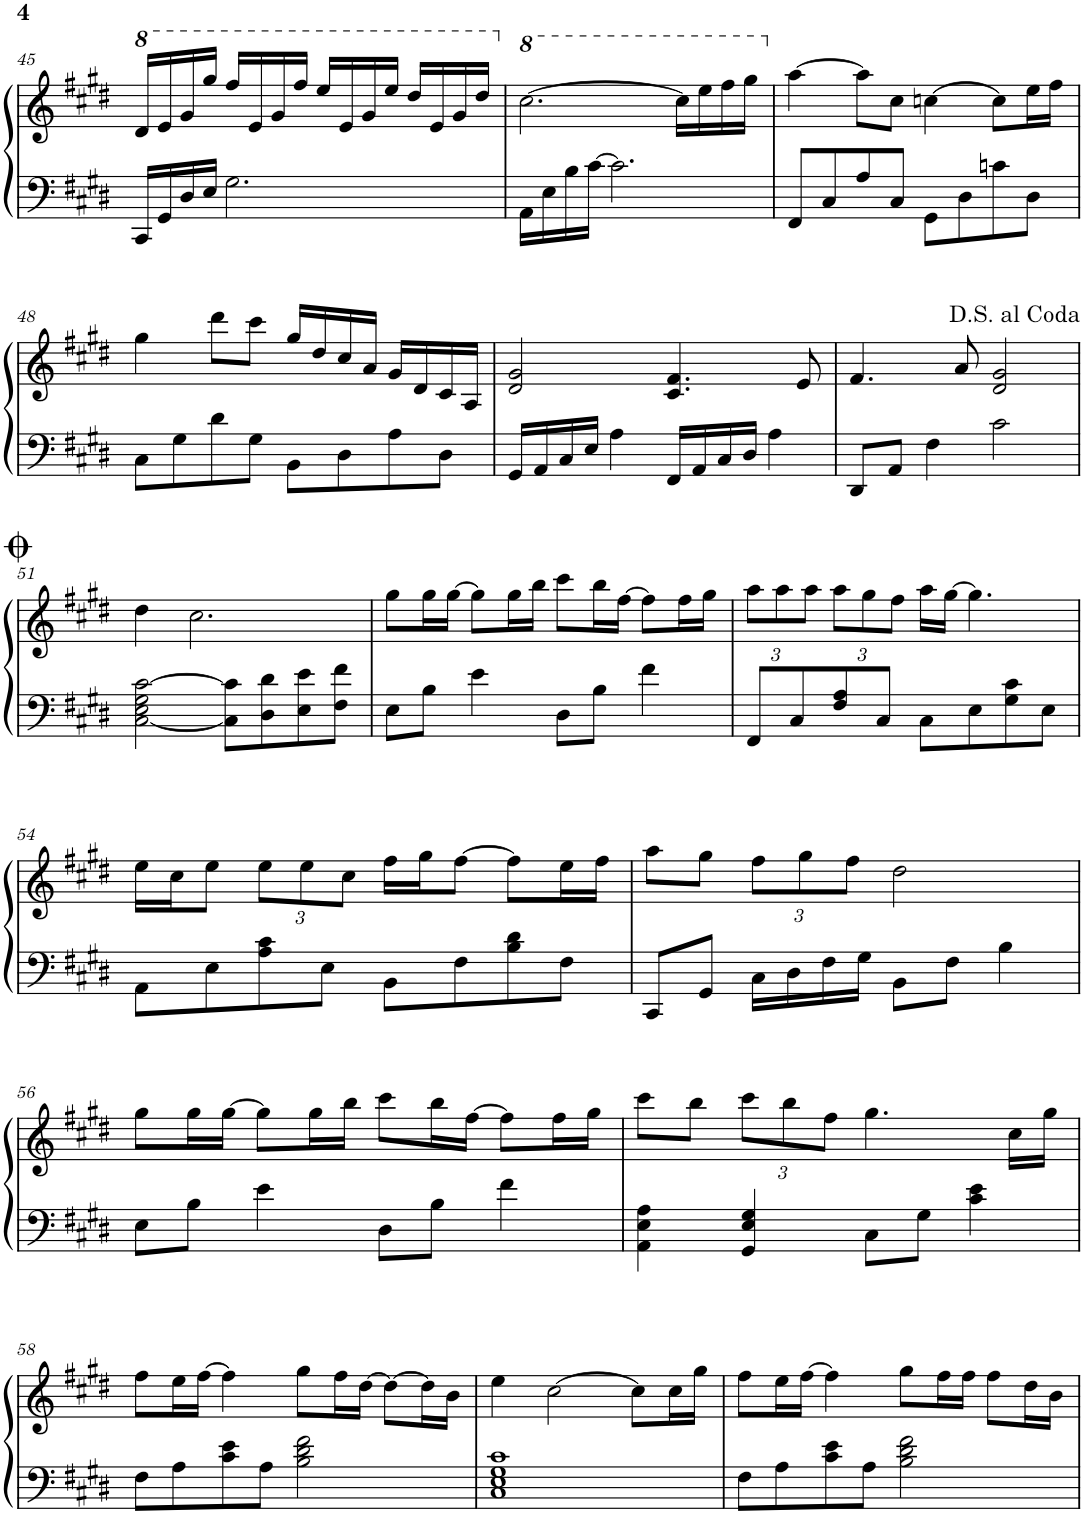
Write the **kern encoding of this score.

**kern	**kern
*part1	*part1
*staff2	*staff1
*I"Piano	*
*I'Pno.	*
!!LO:PB:g=z
*clefF4	*clefG2
*k[f#c#g#d#]	*k[f#c#g#d#]
*M4/4	*M4/4
*	*8va
=45	=45
16CC#/LL	16dd#/LL
16GG#/	16ee/
16D#/	16gg#/
16E/JJ	16ggg#/JJ
2.G#\	16fff#/LL
.	16ee/
.	16gg#/
.	16fff#/JJ
.	16eee/LL
.	16ee/
.	16gg#/
.	16eee/JJ
.	16ddd#/LL
.	16ee/
.	16gg#/
.	16ddd#/JJ
=46	=46
*	*X8va
*	*8va
16AA\LL	[2.ccc#\
16E\	.
16B\	.
[16c#\JJ	.
2.c#\]	.
.	16ccc#\LL]
.	16eee\
.	16fff#\
.	16ggg#\JJ
=47	=47
*	*X8va
8FF#/L	[4aa\
8C#/	.
8A/	8aa\L]
8C#/J	8cc#\J
8GG#\L	[4ccn\
8D#\	.
8cn\	8cc\L]
8D#\J	16ee\L
.	16ff#\JJ
!!LO:LB:g=z
=48	=48
8C#\L	4gg#\
8G#\	.
8d#\	8ddd#\L
8G#\J	8ccc#\J
8BB\L	16gg#/LL
.	16dd#/
8D#\	16cc#/
.	16a/JJ
8A\	16g#/LL
.	16d#/
8D#\J	16c#/
.	16A/JJ
=49	=49
16GG#/LL	2d#/ 2g#/
16AA/	.
16C#/	.
16E/JJ	.
4A\	.
16FF#/LL	4.c#/ 4.f#/
16AA/	.
16C#/	.
16D#/JJ	.
4A\	.
.	8e/
=50	=50
8DD#/L	4.f#/
8AA/J	.
4F#\	.
.	8a/
2c#\	2d#/ 2g#/
!!LO:LB:g=z
=51	=51
[2C#\ 2E\ 2G#\ [2c#\	4dd#\
.	2.cc#\
8C#\] 8c#\]L	.
8D#\ 8d#\	.
8E\ 8e\	.
8F#\ 8f#\J	.
=52	=52
8E\L	8gg#\L
8B\J	16gg#\L
.	[16gg#\JJ
4e\	8gg#\L]
.	16gg#\L
.	16bb\JJ
8D#\L	8ccc#\L
8B\J	16bb\L
.	[16ff#\JJ
4f#\	8ff#\L]
.	16ff#\L
.	16gg#\JJ
=53	=53
*	*Xbrackettup
8FF#/L	12aa\L
.	12aa\
8C#/	.
.	12aa\J
8F#/ 8A/	12aa\L
.	12gg#\
8C#/J	.
.	12ff#\J
8C#\L	16aa\LL
.	[16gg#\JJ
8E\	4.gg#\]
8G#\ 8c#\	.
8E\J	.
!!LO:LB:g=z
=54	=54
8AA\L	16ee\LL
.	16cc#\J
8E\	8ee\J
8A\ 8c#\	12ee\L
.	12ee\
8E\J	.
.	12cc#\J
8BB\L	16ff#\LL
.	16gg#\J
8F#\	[8ff#\J
8B\ 8d#\	8ff#\L]
8F#\J	16ee\L
.	16ff#\JJ
=55	=55
8CC#/L	8aa\L
8GG#/J	8gg#\J
16C#\LL	12ff#\L
16D#\	.
.	12gg#\
16F#\	.
.	12ff#\J
16G#\JJ	.
8BB\L	2dd#\
8F#\J	.
4B\	.
!!LO:LB:g=z
=56	=56
8E\L	8gg#\L
8B\J	16gg#\L
.	[16gg#\JJ
4e\	8gg#\L]
.	16gg#\L
.	16bb\JJ
8D#\L	8ccc#\L
8B\J	16bb\L
.	[16ff#\JJ
4f#\	8ff#\L]
.	16ff#\L
.	16gg#\JJ
=57	=57
4AA\ 4E\ 4A\	8ccc#\L
.	8bb\J
4GG#/ 4E/ 4G#/	12ccc#\L
.	12bb\
.	12ff#\J
8C#\L	4.gg#\
8G#\J	.
4c#\ 4e\	.
.	16cc#\LL
.	16gg#\JJ
!!LO:LB:g=z
=58	=58
8F#\L	8ff#\L
8A\	16ee\L
.	[16ff#\JJ
8c#\ 8e\	4ff#\]
8A\J	.
2B\ 2d#\ 2f#\	8gg#\L
.	16ff#\L
.	[16dd#\JJ
.	8dd#\L_
.	16dd#\L]
.	16b\JJ
=59	=59
1C# 1E 1G# 1c#	4ee\
.	[2cc#\
.	8cc#\L]
.	16cc#\L
.	16gg#\JJ
=60	=60
8F#\L	8ff#\L
8A\	16ee\L
.	[16ff#\JJ
8c#\ 8e\	4ff#\]
8A\J	.
2B\ 2d#\ 2f#\	8gg#\L
.	16ff#\L
.	16ff#\JJ
.	8ff#\L
.	16dd#\L
.	16b\JJ
=	=
*-	*-
